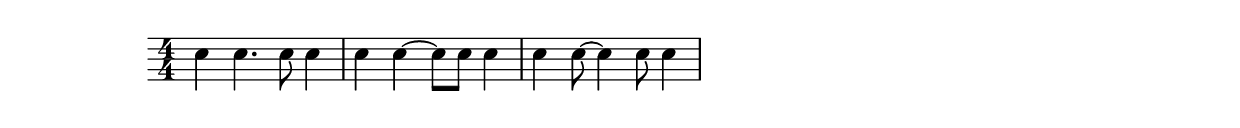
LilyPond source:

\version "2.24.0"
\layout {
  \context {
    \Score
    %% Changing the defaults from engraver-init.ly
    measureBarType = "|"
    startRepeatBarType = "[|:"
    endRepeatBarType = ":|]"
    doubleRepeatBarType = ":|][|:"
  }
}

\score {
    \new Staff {
      \context Voice {
      \numericTimeSignature
      \omit Score.Clef
      \relative b'{c4 4. 8 4 | 4 4~8 8 4 | 4 8~4 8 4}

      }
    }

  \layout {
}
}
